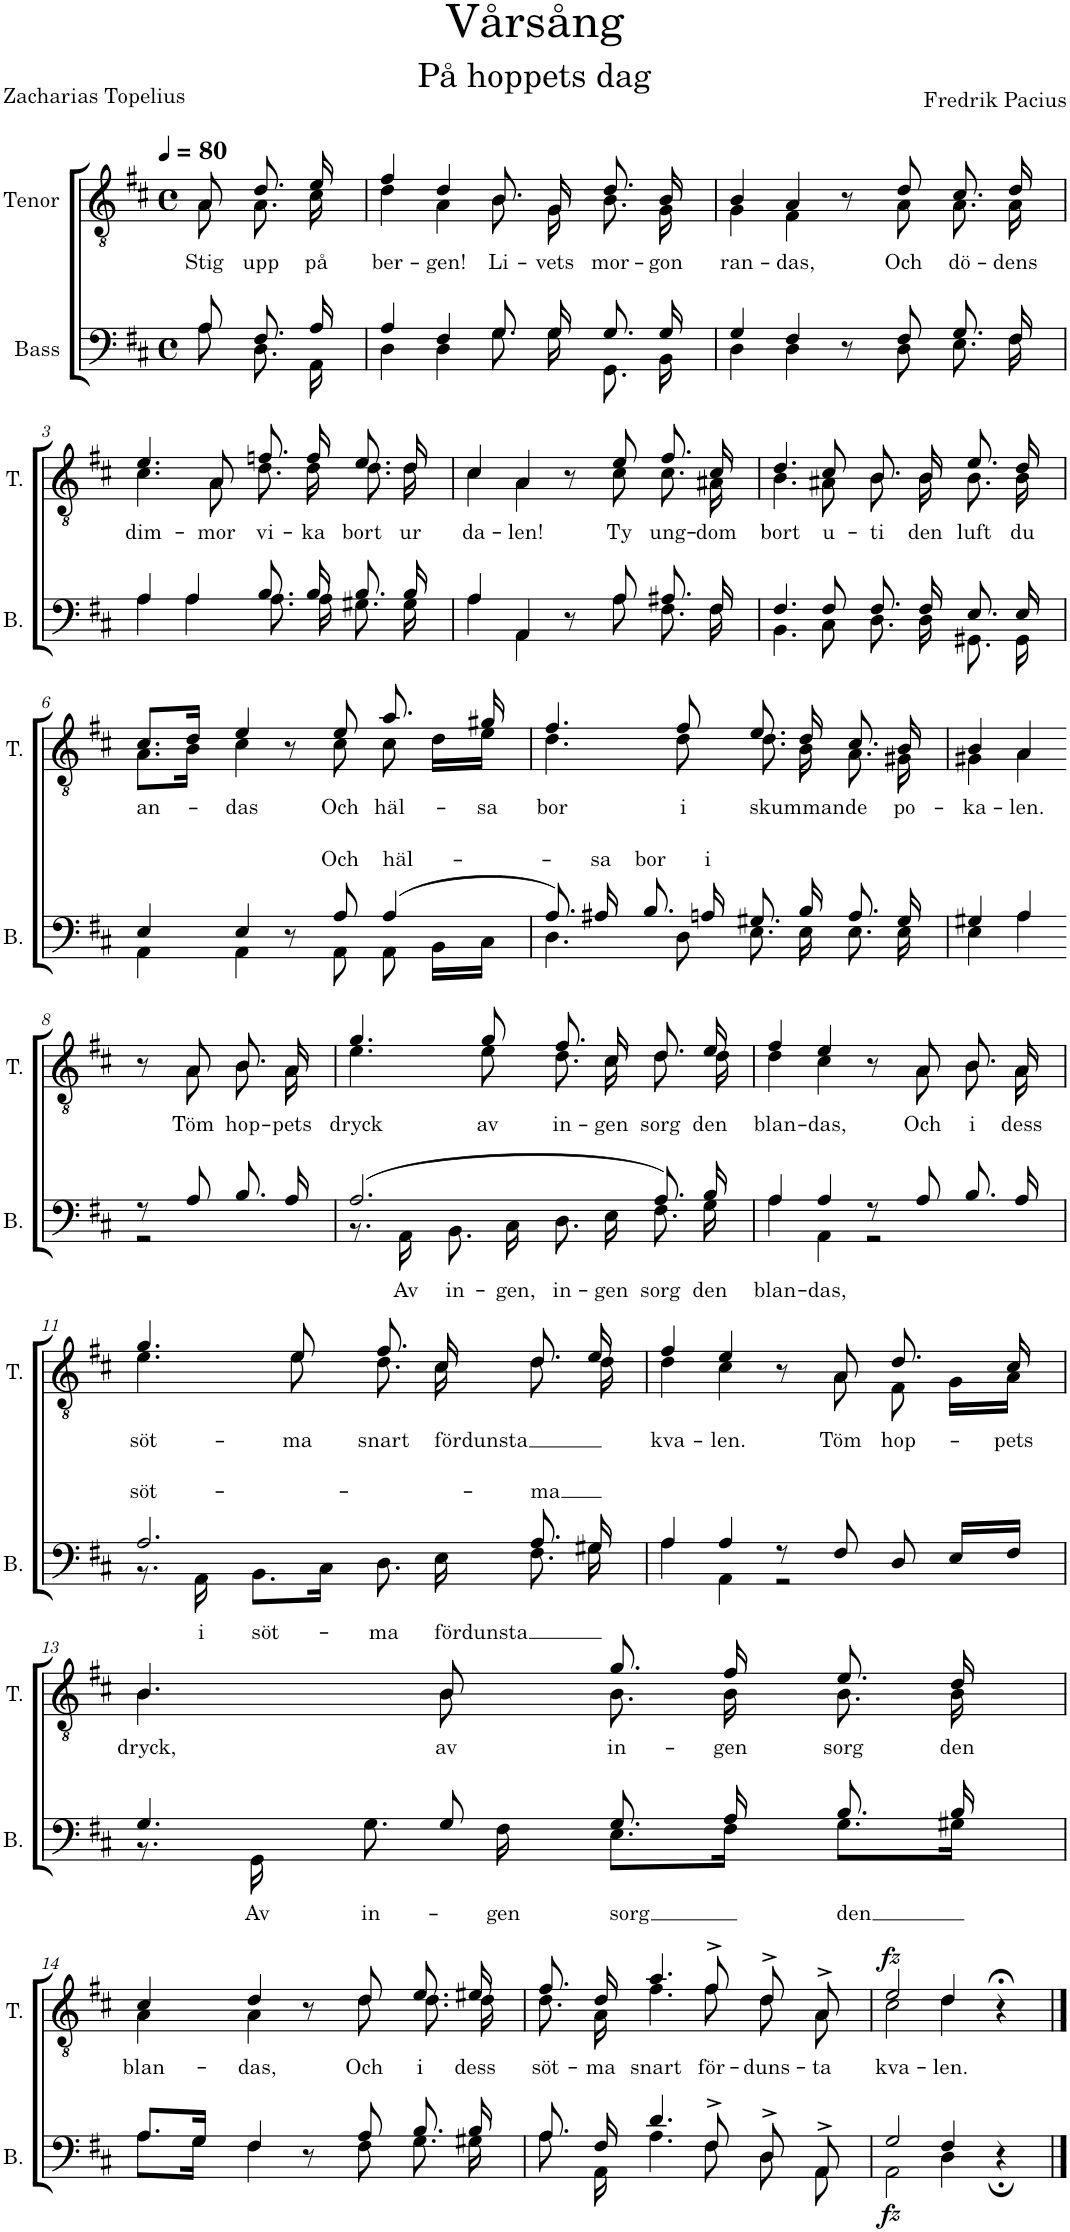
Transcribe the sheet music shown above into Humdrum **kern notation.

**kern	**text	**dynam	**kern	**text	**dynam
*part2	*part2	*part2	*part1	*part1	*part1
*staff2	*staff2	*staff2	*staff1	*staff1	*staff1
*I"Bass	*	*	*I"Tenor	*	*
*I'B.	*	*	*I'T.	*	*
*clefF4	*	*	*clefGv2	*	*
*k[f#c#]	*	*	*k[f#c#]	*	*
*M4/4	*	*	*M4/4	*	*
*met(c)	*	*	*met(c)	*	*
*MM80	*	*	*MM80	*	*
=	=	=	=	=	=
*^	*	*	*	*	*
!	!	!	!	!	!LO:LY:b	!
*	*	*	*	*^	*	*
8A/	8A\	.	.	8A/	8A\	Stig	.
!	!	!	!	!	!	!LO:LY:b	!
8.F#/	8.D\	.	.	8.d/	8.A\	upp	.
!	!	!	!	!	!	!LO:LY:b	!
16A/	16AA\	.	.	16e/	16c#\	på	.
=1	=1	=1	=1	=1	=1	=1	=1
!	!	!	!	!	!	!LO:LY:b	!
4A/	4D\	.	.	4f#/	4d\	ber-	.
!	!	!	!	!	!	!LO:LY:b	!
4F#/	4D\	.	.	4d/	4A\	-gen!	.
!	!	!	!	!	!	!LO:LY:b	!
8.G/	8.G\	.	.	8.B/	8.B\	Li-	.
!	!	!	!	!	!	!LO:LY:b	!
16G/	16G\	.	.	16G/	16G\	-vets	.
!	!	!	!	!	!	!LO:LY:b	!
8.G/	8.GG\	.	.	8.d/	8.B\	mor-	.
!	!	!	!	!	!	!LO:LY:b	!
16G/	16BB\	.	.	16B/	16G\	-gon	.
=2	=2	=2	=2	=2	=2	=2	=2
!	!	!	!	!	!	!LO:LY:b	!
4G/	4D\	.	.	4B/	4G\	ran-	.
!	!	!	!	!	!	!LO:LY:b	!
4F#/	4D\	.	.	4A/	4F#\	-das,	.
8r	8ryy	.	.	8r	8ryy	.	.
!	!	!	!	!	!	!LO:LY:b	!
8F#/	8D\	.	.	8d/	8A\	Och	.
!	!	!	!	!	!	!LO:LY:b	!
8.G/	8.E\	.	.	8.c#/	8.A\	dö-	.
!	!	!	!	!	!	!LO:LY:b	!
16F#/	16F#\	.	.	16d/	16A\	-dens	.
!!LO:LB:g=z	!!
=3	=3	=3	=3	=3	=3	=3	=3
!	!	!	!	!	!	!LO:LY:b	!
4A/	4A\	.	.	4.e/	4.c#\	dim-	.
4A/	4A\	.	.	.	.	.	.
!	!	!	!	!	!	!LO:LY:b	!
.	.	.	.	8A/	8A\	-mor	.
!	!	!	!	!	!	!LO:LY:b	!
8.B/	8.A\	.	.	8.fn/	8.d\	vi-	.
!	!	!	!	!	!	!LO:LY:b	!
16B/	16A\	.	.	16f/	16d\	-ka	.
!	!	!	!	!	!	!LO:LY:b	!
8.B/	8.G#X\	.	.	8.e/	8.d\	bort	.
!	!	!	!	!	!	!LO:LY:b	!
16B/	16G#\	.	.	16d/	16d\	ur	.
=4	=4	=4	=4	=4	=4	=4	=4
!	!	!	!	!	!	!LO:LY:b	!
4A/	4A\	.	.	4c#/	4c#\	da-	.
!	!	!	!	!	!	!LO:LY:b	!
4AA/	4AA\	.	.	4A/	4A\	-len!	.
8r	8ryy	.	.	8r	8ryy	.	.
!	!	!	!	!	!	!LO:LY:b	!
8A/	8A\	.	.	8e/	8c#\	Ty	.
!	!	!	!	!	!	!LO:LY:b	!
8.A#X/	8.F#\	.	.	8.f#/	8.c#\	ung-	.
!	!	!	!	!	!	!LO:LY:b	!
16F#/	16F#\	.	.	16c#/	16A#X\	-dom	.
=5	=5	=5	=5	=5	=5	=5	=5
!	!	!	!	!	!	!LO:LY:b	!
4.F#/	4.BB\	.	.	4.d/	4.B\	bort	.
!	!	!	!	!	!	!LO:LY:b	!
8F#/	8C#\	.	.	8c#/	8A#X\	u-	.
!	!	!	!	!	!	!LO:LY:b	!
8.F#/	8.D\	.	.	8.B/	8.B\	-ti	.
!	!	!	!	!	!	!LO:LY:b	!
16F#/	16D\	.	.	16B/	16B\	den	.
!	!	!	!	!	!	!LO:LY:b	!
8.E/	8.GG#X\	.	.	8.e/	8.B\	luft	.
!	!	!	!	!	!	!LO:LY:b	!
16E/	16GG#\	.	.	16d/	16B\	du	.
!!LO:LB:g=z	!!
=6	=6	=6	=6	=6	=6	=6	=6
!	!	!	!	!	!	!LO:LY:b	!
4E/	4AA\	.	.	8.c#/L	8.A\L	an-	.
.	.	.	.	16d/Jk	16B\Jk	.	.
!	!	!	!	!	!	!LO:LY:b	!
4E/	4AA\	.	.	4e/	4c#\	-das	.
8r	8ryy	.	.	8r	8ryy	.	.
!	!	!LO:LY:a	!	!	!	!LO:LY:b	!
8A/	8AA\	Och	.	8e/	8c#\	Och	.
!	!	!LO:LY:a	!	!	!	!LO:LY:b	!
(4A/	8AA\	häl-	.	8.a/	8c#\	häl-	.
.	16BB\LL	.	.	.	16d\LL	.	.
!	!	!	!	!	!	!LO:LY:b	!
.	16C#\JJ	.	.	16g#X/	16e\JJ	-sa	.
=7	=7	=7	=7	=7	=7	=7	=7
!	!	!	!	!	!	!LO:LY:b	!
8.A/)	4.D\	.	.	4.f#/	4.d\	bor	.
!	!	!LO:LY:a	!	!	!	!	!
16A#X/	.	-sa	.	.	.	.	.
!	!	!LO:LY:a	!	!	!	!	!
8.B/	.	bor	.	.	.	.	.
!	!	!	!	!	!	!LO:LY:b	!
.	8D\	.	.	8f#/	8d\	i	.
!	!	!LO:LY:a	!	!	!	!	!
16An/	.	i	.	.	.	.	.
!	!	!	!	!	!	!LO:LY:b	!
8.G#X/	8.E\	.	.	8.e/	8.d\	skummande	.
16B/	16E\	.	.	16d/	16B\	.	.
8.A/	8.E\	.	.	8.c#/	8.A\	.	.
!	!	!	!	!	!	!LO:LY:b	!
16G#/	16E\	.	.	16B/	16G#X\	po-	.
=7X1	=7X1	=7X1	=7X1	=7X1	=7X1	=7X1	=7X1
!	!	!	!	!	!	!LO:LY:b	!
4G#X/	4E\	.	.	4B/	4G#X\	-ka-	.
!	!	!	!	!	!	!LO:LY:b	!
4A/	4A\	.	.	4A/	4A\	-len.	.
!!LO:LB:g=z	!!
=8-	=8-	=8-	=8-	=8-	=8-	=8-	=8-
8r	2r	.	.	8r	8ryy	.	.
!	!	!	!	!	!	!LO:LY:b	!
8A/	.	.	.	8A/	8A\	Töm	.
!	!	!	!	!	!	!LO:LY:b	!
8.B/	.	.	.	8.B/	8.B\	hop-	.
!	!	!	!	!	!	!LO:LY:b	!
16A/	.	.	.	16A/	16A\	-pets	.
=9	=9	=9	=9	=9	=9	=9	=9
!	!	!	!	!	!	!LO:LY:b	!
(2.A/	8.r	.	.	4.g/	4.e\	dryck	.
!	!	!LO:LY:b	!	!	!	!	!
.	16AA\	Av	.	.	.	.	.
!	!	!LO:LY:b	!	!	!	!	!
.	8.BB\	in-	.	.	.	.	.
!	!	!	!	!	!	!LO:LY:b	!
.	.	.	.	8g/	8e\	av	.
!	!	!LO:LY:b	!	!	!	!	!
.	16C#\	-gen,	.	.	.	.	.
!	!	!LO:LY:b	!	!	!	!LO:LY:b	!
.	8.D\	in-	.	8.f#/	8.d\	in-	.
!	!	!LO:LY:b	!	!	!	!LO:LY:b	!
.	16E\	-gen	.	16c#/	16c#\	-gen	.
!	!	!LO:LY:b	!	!	!	!LO:LY:b	!
8.A/)	8.F#\	sorg	.	8.d/	8.d\	sorg	.
!	!	!LO:LY:b	!	!	!	!LO:LY:b	!
16B/	16G\	den	.	16e/	16d\	den	.
=10	=10	=10	=10	=10	=10	=10	=10
!	!	!LO:LY:b	!	!	!	!LO:LY:b	!
4A/	4A\	blan-	.	4f#/	4d\	blan-	.
!	!	!LO:LY:b	!	!	!	!LO:LY:b	!
4A/	4AA\	-das,	.	4e/	4c#\	-das,	.
8r	2r	.	.	8r	8ryy	.	.
!	!	!	!	!	!	!LO:LY:b	!
8A/	.	.	.	8A/	8A\	Och	.
!	!	!	!	!	!	!LO:LY:b	!
8.B/	.	.	.	8.B/	8.B\	i	.
!	!	!	!	!	!	!LO:LY:b	!
16A/	.	.	.	16A/	16A\	dess	.
!!LO:LB:g=z	!!
=11	=11	=11	=11	=11	=11	=11	=11
!	!	!LO:LY:a	!	!	!	!LO:LY:b	!
2.A/	8.r	söt-	.	4.g/	4.e\	söt-	.
!	!	!LO:LY:b	!	!	!	!	!
.	16AA\	i	.	.	.	.	.
!	!	!LO:LY:b	!	!	!	!	!
.	8.BB\L	söt-	.	.	.	.	.
!	!	!	!	!	!	!LO:LY:b	!
.	.	.	.	8e/	8e\	-ma	.
.	16C#\Jk	.	.	.	.	.	.
!	!	!LO:LY:b	!	!	!	!LO:LY:b	!
.	8.D\	-ma	.	8.f#/	8.d\	snart	.
!	!	!LO:LY:b	!	!	!	!LO:LY:b	!
.	16E\	fördunsta	.	16c#/	16c#\	fördunsta	.
!	!	!LO:LY:a	!	!	!	!	!
8.A/	8.F#\	-ma	.	8.d/	8.d\	.	.
16G#X/	16G#\	.	.	16e/	16d\	.	.
=12	=12	=12	=12	=12	=12	=12	=12
!	!	!	!	!	!	!LO:LY:b	!
4A/	4A\	.	.	4f#/	4d\	kva-	.
!	!	!	!	!	!	!LO:LY:b	!
4A/	4AA\	.	.	4e/	4c#\	-len.	.
8r	2r	.	.	8r	8ryy	.	.
!	!	!	!	!	!	!LO:LY:b	!
8F#/	.	.	.	8A/	8A\	Töm	.
!	!	!	!	!	!	!LO:LY:b	!
8D/	.	.	.	8.d/	8F#\	hop-	.
16E/LL	.	.	.	.	16G\LL	.	.
!	!	!	!	!	!	!LO:LY:b	!
16F#/JJ	.	.	.	16c#/	16A\JJ	-pets	.
!!LO:LB:g=z	!!
=13	=13	=13	=13	=13	=13	=13	=13
!	!	!	!	!	!	!LO:LY:b	!
4.G/	8.r	.	.	4.B/	4.B\	dryck,	.
!	!	!LO:LY:b	!	!	!	!	!
.	16GG\	Av	.	.	.	.	.
!	!	!LO:LY:b	!	!	!	!	!
.	8.G\	in-	.	.	.	.	.
!	!	!	!	!	!	!LO:LY:b	!
8G/	.	.	.	8B/	8B\	av	.
!	!	!LO:LY:b	!	!	!	!	!
.	16F#\	-gen	.	.	.	.	.
!	!	!LO:LY:b	!	!	!	!LO:LY:b	!
8.G/	8.E\L	sorg	.	8.g/	8.B\	in-	.
!	!	!	!	!	!	!LO:LY:b	!
16A/	16F#\Jk	.	.	16f#/	16B\	-gen	.
!	!	!LO:LY:b	!	!	!	!LO:LY:b	!
8.B/	8.G\L	den	.	8.e/	8.B\	sorg	.
!	!	!	!	!	!	!LO:LY:b	!
16B/	16G#X\Jk	.	.	16d/	16B\	den	.
!!LO:LB:g=z	!!
=14	=14	=14	=14	=14	=14	=14	=14
!	!	!	!	!	!	!LO:LY:b	!
8.A/L	8.A\L	.	.	4c#/	4A\	blan-	.
16G/Jk	16G\Jk	.	.	.	.	.	.
!	!	!	!	!	!	!LO:LY:b	!
4F#/	4F#\	.	.	4d/	4A\	-das,	.
8r	8ryy	.	.	8r	8ryy	.	.
!	!	!	!	!	!	!LO:LY:b	!
8A/	8F#\	.	.	8d/	8d\	Och	.
!	!	!	!	!	!	!LO:LY:b	!
8.B/	8.G\	.	.	8.e/	8.d\	i	.
!	!	!	!	!	!	!LO:LY:b	!
16B/	16G#X\	.	.	16e#X/	16d\	dess	.
=15	=15	=15	=15	=15	=15	=15	=15
!	!	!	!	!	!	!LO:LY:b	!
8.A/	8.A\	.	.	8.f#/	8.d\	söt-	.
!	!	!	!	!	!	!LO:LY:b	!
16F#/	16AA\	.	.	16d/	16A\	-ma	.
!	!	!	!	!	!	!LO:LY:b	!
4.d/	4.A\	.	.	4.a/	4.f#\	snart	.
!	!	!	!	!	!	!LO:LY:b	!
8F#^/	8F#\	.	.	8f#^/	8f#\	för-	.
!	!	!	!	!	!	!LO:LY:b	!
8D^/	8D\	.	.	8d^/	8d\	-duns-	.
!	!	!	!	!	!	!LO:LY:b	!
8AA^/	8AA\	.	.	8A^/	8A\	-ta	.
=16	=16	=16	=16	=16	=16	=16	=16
!	!	!	!LO:DY:b	!	!	!LO:LY:b	!LO:DY:a
2G/	2AA\	.	fz	2e/	2c#\	kva-	fz
!	!	!	!	!	!	!LO:LY:b	!
4F#/	4D\	.	.	4d/	4d\	-len.	.
4r;	4ryy	.	.	4r;<	4ryy	.	.
*v	*v	*	*	*	*	*	*
*	*	*	*v	*v	*	*
==	==	==	==	==	==
*-	*-	*-	*-	*-	*-
